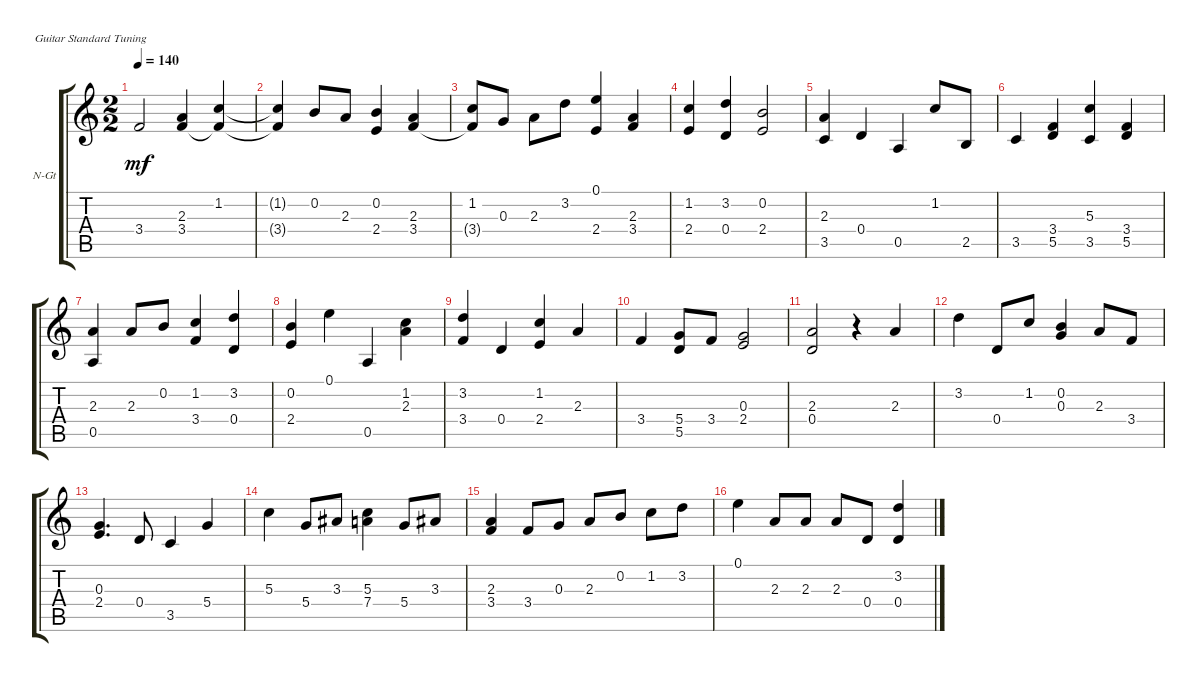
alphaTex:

\defaultSystemsLayout 4
\bracketExtendMode groupsimilarinstruments
\firstSystemTrackNameOrientation horizontal
\otherSystemsTrackNameOrientation horizontal
\track ("Nylon Guitar" "N-Gt") {instrument acousticguitarnylon}
\staff {score tabs}
\tuning (E4 B3 G3 D3 A2 E2)
\ts (2 2)
\tempo 140
\clef g2
\ks c
3.4.2{dy mf} (3.4 2.3).4 (1.2 3.4{t}).4 |
(1.2{t} 3.4{t}).4 0.2.8 2.3.8 (2.4 0.2).4 (2.3 3.4).4 |
(1.2 3.4{t}).8 0.3.8 2.3.8 3.2.8 (0.1 2.4).4 (2.3 3.4).4 |
(1.2 2.4).4 (3.2 0.4).4 (2.4 0.2).2 |
(2.3 3.5).4 0.4.4 0.5.4 1.2.8 2.5.8 |
3.5.4 (5.5 3.4).4 (3.5 5.3).4 (3.4 5.5).4 |
(2.3 0.5).4 2.3.8 0.2.8 (1.2 3.4).4 (3.2 0.4).4 |
(2.4 0.2).4 0.1.4 0.5.4 (1.2 2.3).4 |
(3.2 3.4).4 0.4.4 (1.2 2.4).4 2.3.4 |
3.4.4 (5.5 5.4).8 3.4.8 (2.4 0.3).2 |
(2.3 0.4).2 r.4 2.3.4 |
3.2.4 0.4.8 1.2.8 (0.2 0.3).4 2.3.8 3.4.8 |
(0.3 2.4).4{d} 0.4.8 3.5.4 5.4.4 |
5.3.4 5.4.8 3.3.8 (5.3 7.4).4 5.4.8 3.3.8 |
(2.3 3.4).4 3.4.8 0.3.8 2.3.8 0.2.8 1.2.8 3.2.8 |
0.1.4 2.3.8 2.3.8 2.3.8 0.4.8 (0.4 3.2).4
